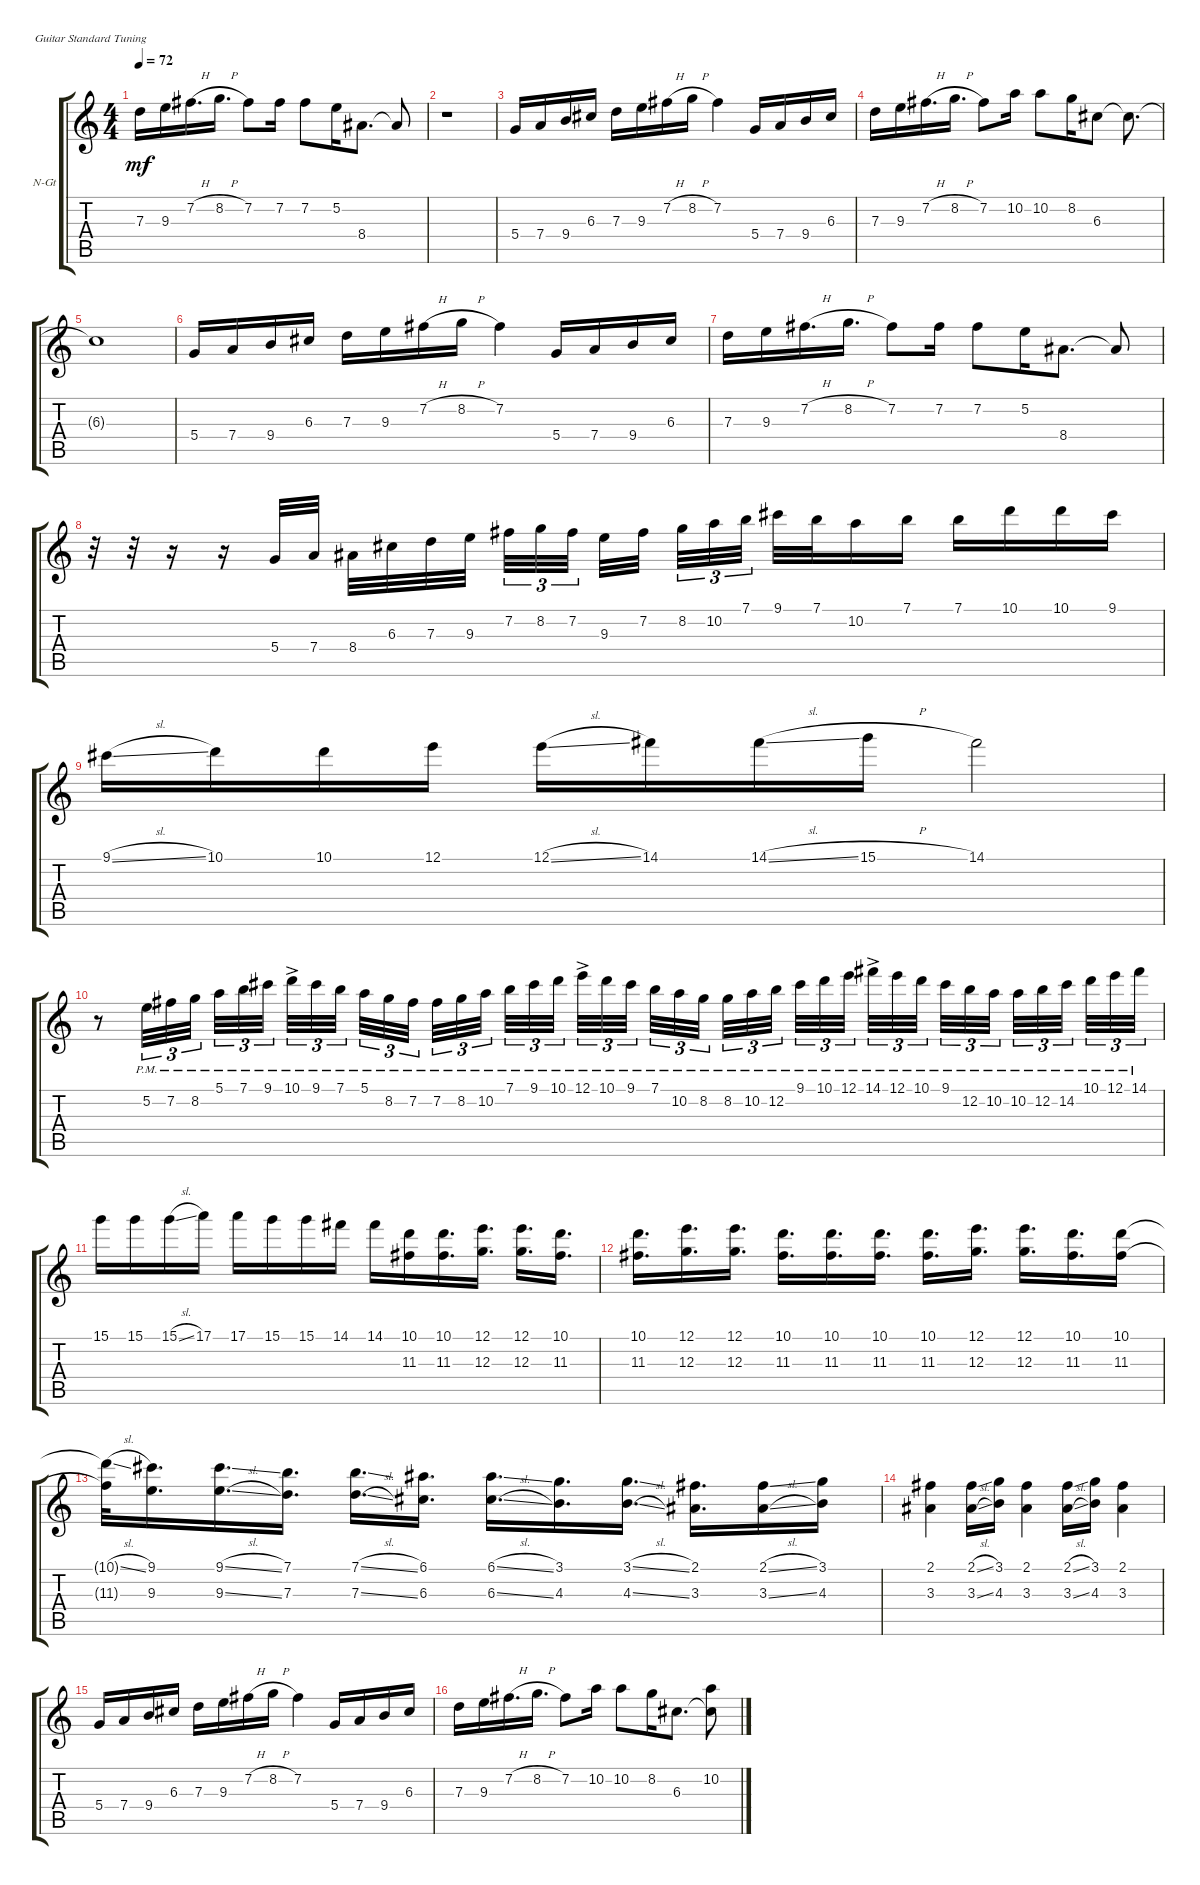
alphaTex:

\defaultSystemsLayout 4
\bracketExtendMode groupsimilarinstruments
\firstSystemTrackNameOrientation horizontal
\otherSystemsTrackNameOrientation horizontal
\track ("Nylon Guitar" "N-Gt") {instrument acousticguitarnylon}
\staff {score tabs}
\tuning (E4 B3 G3 D3 A2 E2)
\ts (4 4)
\tempo 72
\clef g2
\ks c
7.3.16{dy mf} 9.3.16 7.2{h}.16{d} 8.2{h}.16{d} 7.2.8 7.2.16 7.2.8 5.2.16 8.4.8{d} 8.4{t}.8 |
r.1 |
5.4.16 7.4.16 9.4.16 6.3.16 7.3.16 9.3.16 7.2{h}.16 8.2{h}.16 7.2.4 5.4.16 7.4.16 9.4.16 6.3.16 |
7.3.16 9.3.16 7.2{h}.16{d} 8.2{h}.16{d} 7.2.8 10.2.16 10.2.8 8.2.16 6.3.8 6.3{t}.8{d} |
6.3{t}.1 |
5.4.16 7.4.16 9.4.16 6.3.16 7.3.16 9.3.16 7.2{h}.16 8.2{h}.16 7.2.4 5.4.16 7.4.16 9.4.16 6.3.16 |
7.3.16 9.3.16 7.2{h}.16{d} 8.2{h}.16{d} 7.2.8 7.2.16 7.2.8 5.2.16 8.4.8{d} 8.4{t}.8 |
r.32 r.32 r.16 r.16 5.4.32 7.4.32 8.4.32 6.3.32 7.3.32 9.3.32 7.2.32{tu (3 2)} 8.2.32{tu (3 2)} 7.2.32{tu (3 2)} 9.3.32 7.2.32 8.2.32{tu (3 2)} 10.2.32{tu (3 2)} 7.1.32{tu (3 2)} 9.1.32 7.1.32 10.2.16 7.1.16 7.1.16 10.1.16 10.1.16 9.1.16 |
9.1{sl}.16 10.1.16 10.1.16 12.1.16 12.1{sl}.16 14.1.16 14.1{sl}.16 15.1{h}.16 14.1.2 |
r.8 5.2{pm}.32{tu (3 2)} 7.2{pm}.32{tu (3 2)} 8.2{pm}.32{tu (3 2)} 5.1{pm}.32{tu (3 2)} 7.1{pm}.32{tu (3 2)} 9.1{pm}.32{tu (3 2)} 10.1{ac pm}.32{tu (3 2)} 9.1{pm}.32{tu (3 2)} 7.1{pm}.32{tu (3 2)} 5.1{pm}.32{tu (3 2)} 8.2{pm}.32{tu (3 2)} 7.2{pm}.32{tu (3 2)} 7.2{pm}.32{tu (3 2)} 8.2{pm}.32{tu (3 2)} 10.2{pm}.32{tu (3 2)} 7.1{pm}.32{tu (3 2)} 9.1{pm}.32{tu (3 2)} 10.1{pm}.32{tu (3 2)} 12.1{ac pm}.32{tu (3 2)} 10.1{pm}.32{tu (3 2)} 9.1{pm}.32{tu (3 2)} 7.1{pm}.32{tu (3 2)} 10.2{pm}.32{tu (3 2)} 8.2{pm}.32{tu (3 2)} 8.2{pm}.32{tu (3 2)} 10.2{pm}.32{tu (3 2)} 12.2{pm}.32{tu (3 2)} 9.1{pm}.32{tu (3 2)} 10.1{pm}.32{tu (3 2)} 12.1{pm}.32{tu (3 2)} 14.1{ac pm}.32{tu (3 2)} 12.1{pm}.32{tu (3 2)} 10.1{pm}.32{tu (3 2)} 9.1{pm}.32{tu (3 2)} 12.2{pm}.32{tu (3 2)} 10.2{pm}.32{tu (3 2)} 10.2{pm}.32{tu (3 2)} 12.2{pm}.32{tu (3 2)} 14.2{pm}.32{tu (3 2)} 10.1{pm}.32{tu (3 2)} 12.1{pm}.32{tu (3 2)} 14.1{pm}.32{tu (3 2)} |
15.1.16 15.1.16 15.1{sl}.16 17.1.16 17.1.16 15.1.16 15.1.16 14.1.16 14.1.16 (10.1 11.3).16 (10.1 11.3).16{d} (12.1 12.3).16{d} (12.1 12.3).16{d} (10.1 11.3).16{d} |
(10.1 11.3).16{d} (12.1 12.3).16{d} (12.1 12.3).16{d} (10.1 11.3).16{d} (10.1 11.3).16{d} (10.1 11.3).16{d} (10.1 11.3).16{d} (12.1 12.3).16{d} (12.1 12.3).16{d} (10.1 11.3).16{d} (10.1 11.3).16 |
(10.1{sl t} 11.3{t}).32 (9.1 9.3).16{d} (9.1{sl} 9.3{sl}).16{d} (7.1 7.3).16{d} (7.1{sl} 7.3{sl}).16{d} (6.1 6.3).16{d} (6.1{sl} 6.3{sl}).16{d} (3.1 4.3).16{d} (3.1{sl} 4.3{sl}).16{d} (2.1 3.3).16{d} (2.1{sl} 3.3{sl}).16 (3.1 4.3).16 |
(2.1 3.3).4 (2.1{sl} 3.3{sl}).16 (3.1 4.3).16 (2.1 3.3).4 (2.1{sl} 3.3{sl}).16 (3.1 4.3).16 (2.1 3.3).4 |
5.4.16 7.4.16 9.4.16 6.3.16 7.3.16 9.3.16 7.2{h}.16 8.2{h}.16 7.2.4 5.4.16 7.4.16 9.4.16 6.3.16 |
7.3.16 9.3.16 7.2{h}.16{d} 8.2{h}.16{d} 7.2.8 10.2.16 10.2.8 8.2.16 6.3.8{d} (6.3{t} 10.2).8
